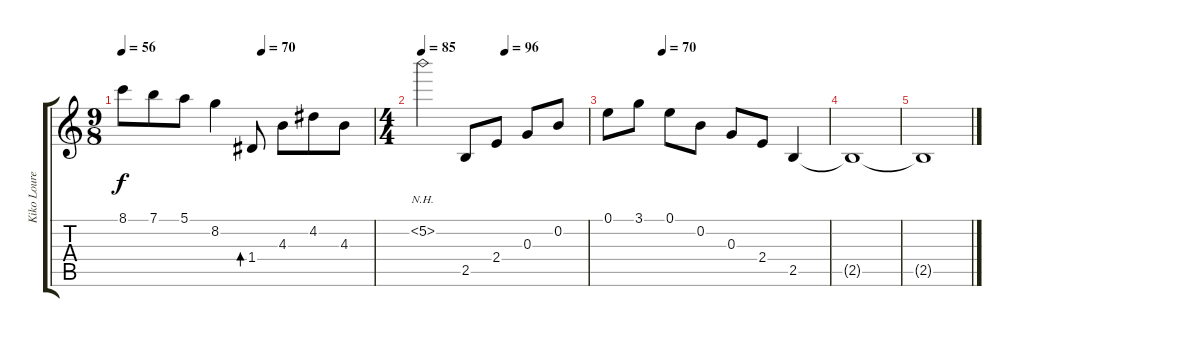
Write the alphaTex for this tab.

\track ("Kiko Loureiro (acoustic)" "Kiko Loure") {instrument acousticguitarsteel}
\staff {score tabs}
\tuning (E4 B3 G3 D3 A2 E2) {hide}
\ts (9 8)
\tempo 56
\tempo (70 0.5555555555555556)
\clef g2
\ks c
8.1.8{dy f} 7.1.8 5.1.8 8.2.4 1.4.8{bd 120} 4.3.8 4.2.8 4.3.8 |
\ts (4 4)
\tempo 85
\tempo (96 0.5)
5.2{nh}.2 2.5.8 2.4.8 0.3.8 0.2.8 |
\tempo (70 0.25)
0.1.8 3.1.8 0.1.8 0.2.8 0.3.8 2.4.8 2.5.4 |
2.5{t}.1 |
2.5{t}.1
